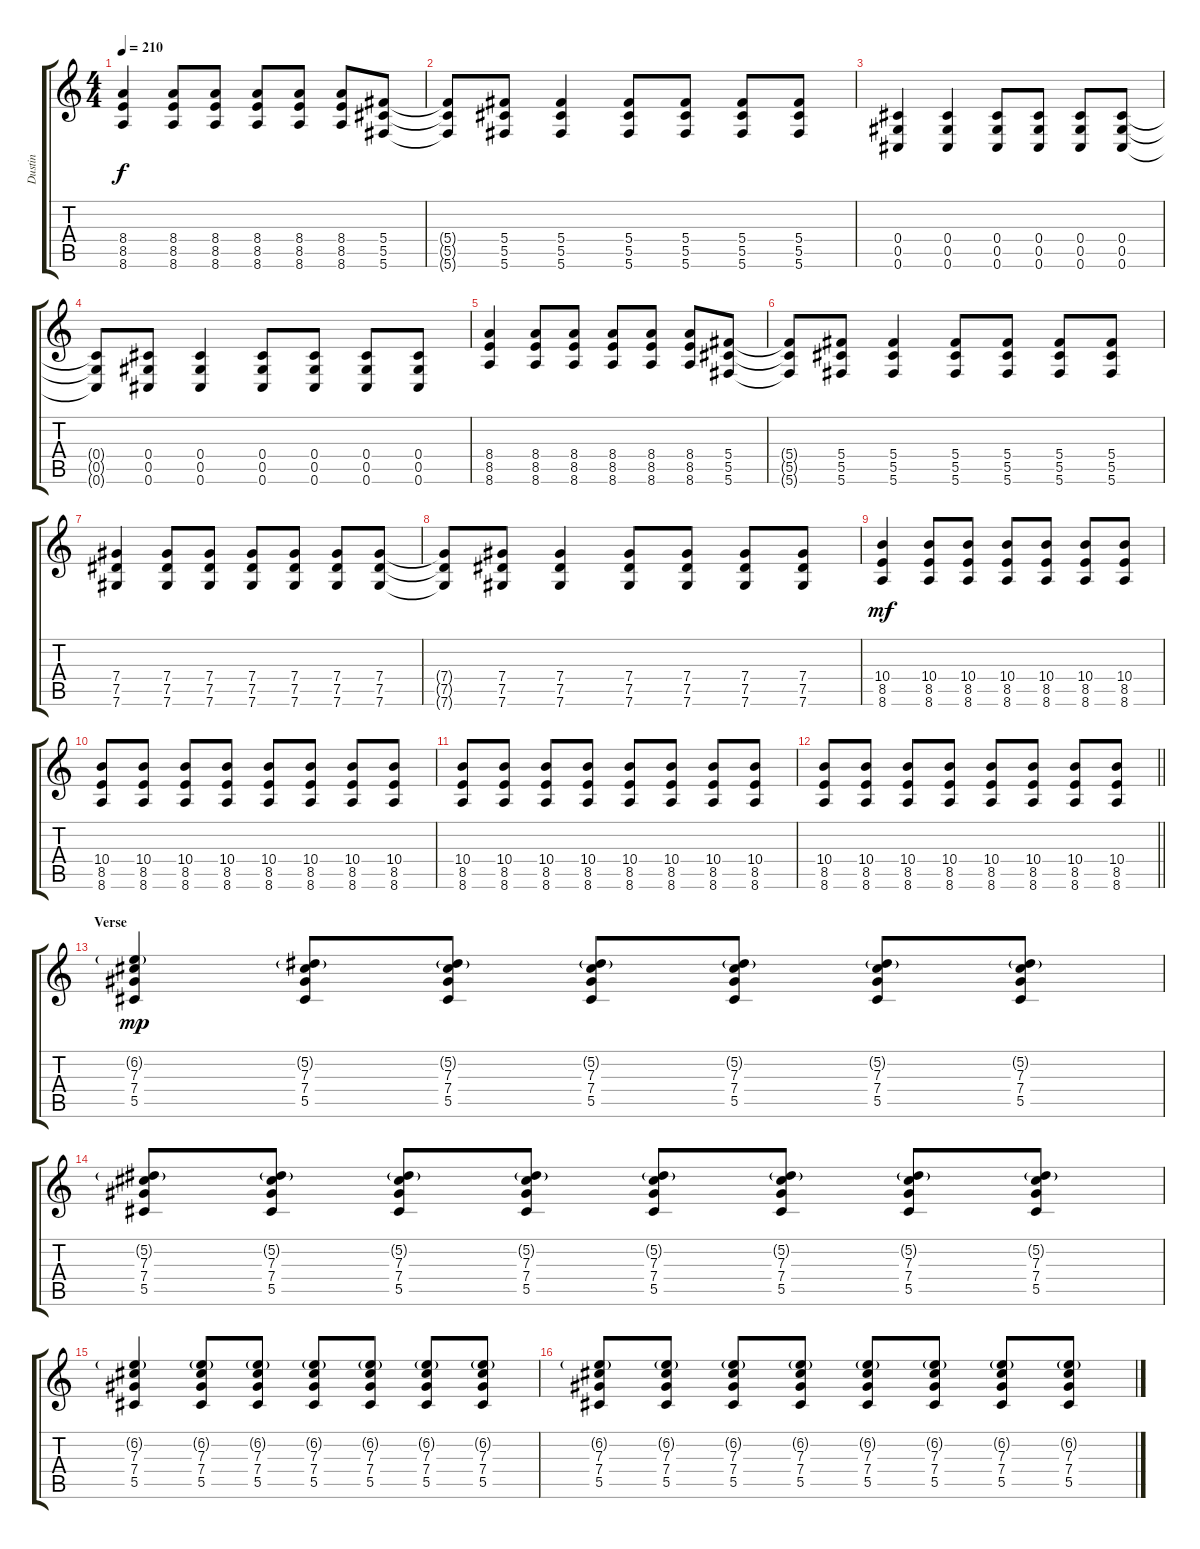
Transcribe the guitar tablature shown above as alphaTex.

\track ("Dustin" "Dustin") {instrument overdrivenguitar}
\staff {score tabs}
\tuning (Eb4 Bb3 Gb3 Db3 Ab2 Db2) {hide}
\ts (4 4)
\tempo 210
\clef g2
\ks c
(8.4 8.5 8.6).4{dy f} (8.4 8.5 8.6).8 (8.4 8.5 8.6).8 (8.4 8.5 8.6).8 (8.4 8.5 8.6).8 (8.4 8.5 8.6).8 (5.4 5.5 5.6).8 |
(5.4{t} 5.5{t} 5.6{t}).8 (5.4 5.5 5.6).8 (5.4 5.5 5.6).4 (5.4 5.5 5.6).8 (5.4 5.5 5.6).8 (5.4 5.5 5.6).8 (5.4 5.5 5.6).8 |
(0.4 0.5 0.6).4 (0.4 0.5 0.6).4 (0.4 0.5 0.6).8 (0.4 0.5 0.6).8 (0.4 0.5 0.6).8 (0.4 0.5 0.6).8 |
(0.4{t} 0.5{t} 0.6{t}).8 (0.4 0.5 0.6).8 (0.4 0.5 0.6).4 (0.4 0.5 0.6).8 (0.4 0.5 0.6).8 (0.4 0.5 0.6).8 (0.4 0.5 0.6).8 |
(8.4 8.5 8.6).4 (8.4 8.5 8.6).8 (8.4 8.5 8.6).8 (8.4 8.5 8.6).8 (8.4 8.5 8.6).8 (8.4 8.5 8.6).8 (5.4 5.5 5.6).8 |
(5.4{t} 5.5{t} 5.6{t}).8 (5.4 5.5 5.6).8 (5.4 5.5 5.6).4 (5.4 5.5 5.6).8 (5.4 5.5 5.6).8 (5.4 5.5 5.6).8 (5.4 5.5 5.6).8 |
(7.4 7.5 7.6).4 (7.4 7.5 7.6).8 (7.4 7.5 7.6).8 (7.4 7.5 7.6).8 (7.4 7.5 7.6).8 (7.4 7.5 7.6).8 (7.4 7.5 7.6).8 |
(7.4{t} 7.5{t} 7.6{t}).8 (7.4 7.5 7.6).8 (7.4 7.5 7.6).4 (7.4 7.5 7.6).8 (7.4 7.5 7.6).8 (7.4 7.5 7.6).8 (7.4 7.5 7.6).8 |
(10.4 8.5 8.6).4{dy mf} (10.4 8.5 8.6).8 (10.4 8.5 8.6).8 (10.4 8.5 8.6).8 (10.4 8.5 8.6).8 (10.4 8.5 8.6).8 (10.4 8.5 8.6).8 |
(10.4 8.5 8.6).8 (10.4 8.5 8.6).8 (10.4 8.5 8.6).8 (10.4 8.5 8.6).8 (10.4 8.5 8.6).8 (10.4 8.5 8.6).8 (10.4 8.5 8.6).8 (10.4 8.5 8.6).8 |
(10.4 8.5 8.6).8 (10.4 8.5 8.6).8 (10.4 8.5 8.6).8 (10.4 8.5 8.6).8 (10.4 8.5 8.6).8 (10.4 8.5 8.6).8 (10.4 8.5 8.6).8 (10.4 8.5 8.6).8 |
\barLineRight lightlight
(10.4 8.5 8.6).8 (10.4 8.5 8.6).8 (10.4 8.5 8.6).8 (10.4 8.5 8.6).8 (10.4 8.5 8.6).8 (10.4 8.5 8.6).8 (10.4 8.5 8.6).8 (10.4 8.5 8.6).8 |
\section ("" "Verse")
(6.2{g} 7.3 7.4 5.5).4{dy mp} (5.2{g} 7.3 7.4 5.5).8 (5.2{g} 7.3 7.4 5.5).8 (5.2{g} 7.3 7.4 5.5).8 (5.2{g} 7.3 7.4 5.5).8 (5.2{g} 7.3 7.4 5.5).8 (5.2{g} 7.3 7.4 5.5).8 |
(5.2{g} 7.3 7.4 5.5).8 (5.2{g} 7.3 7.4 5.5).8 (5.2{g} 7.3 7.4 5.5).8 (5.2{g} 7.3 7.4 5.5).8 (5.2{g} 7.3 7.4 5.5).8 (5.2{g} 7.3 7.4 5.5).8 (5.2{g} 7.3 7.4 5.5).8 (5.2{g} 7.3 7.4 5.5).8 |
(6.2{g} 7.3 7.4 5.5).4 (6.2{g} 7.3 7.4 5.5).8 (6.2{g} 7.3 7.4 5.5).8 (6.2{g} 7.3 7.4 5.5).8 (6.2{g} 7.3 7.4 5.5).8 (6.2{g} 7.3 7.4 5.5).8 (6.2{g} 7.3 7.4 5.5).8 |
(6.2{g} 7.3 7.4 5.5).8 (6.2{g} 7.3 7.4 5.5).8 (6.2{g} 7.3 7.4 5.5).8 (6.2{g} 7.3 7.4 5.5).8 (6.2{g} 7.3 7.4 5.5).8 (6.2{g} 7.3 7.4 5.5).8 (6.2{g} 7.3 7.4 5.5).8 (6.2{g} 7.3 7.4 5.5).8
